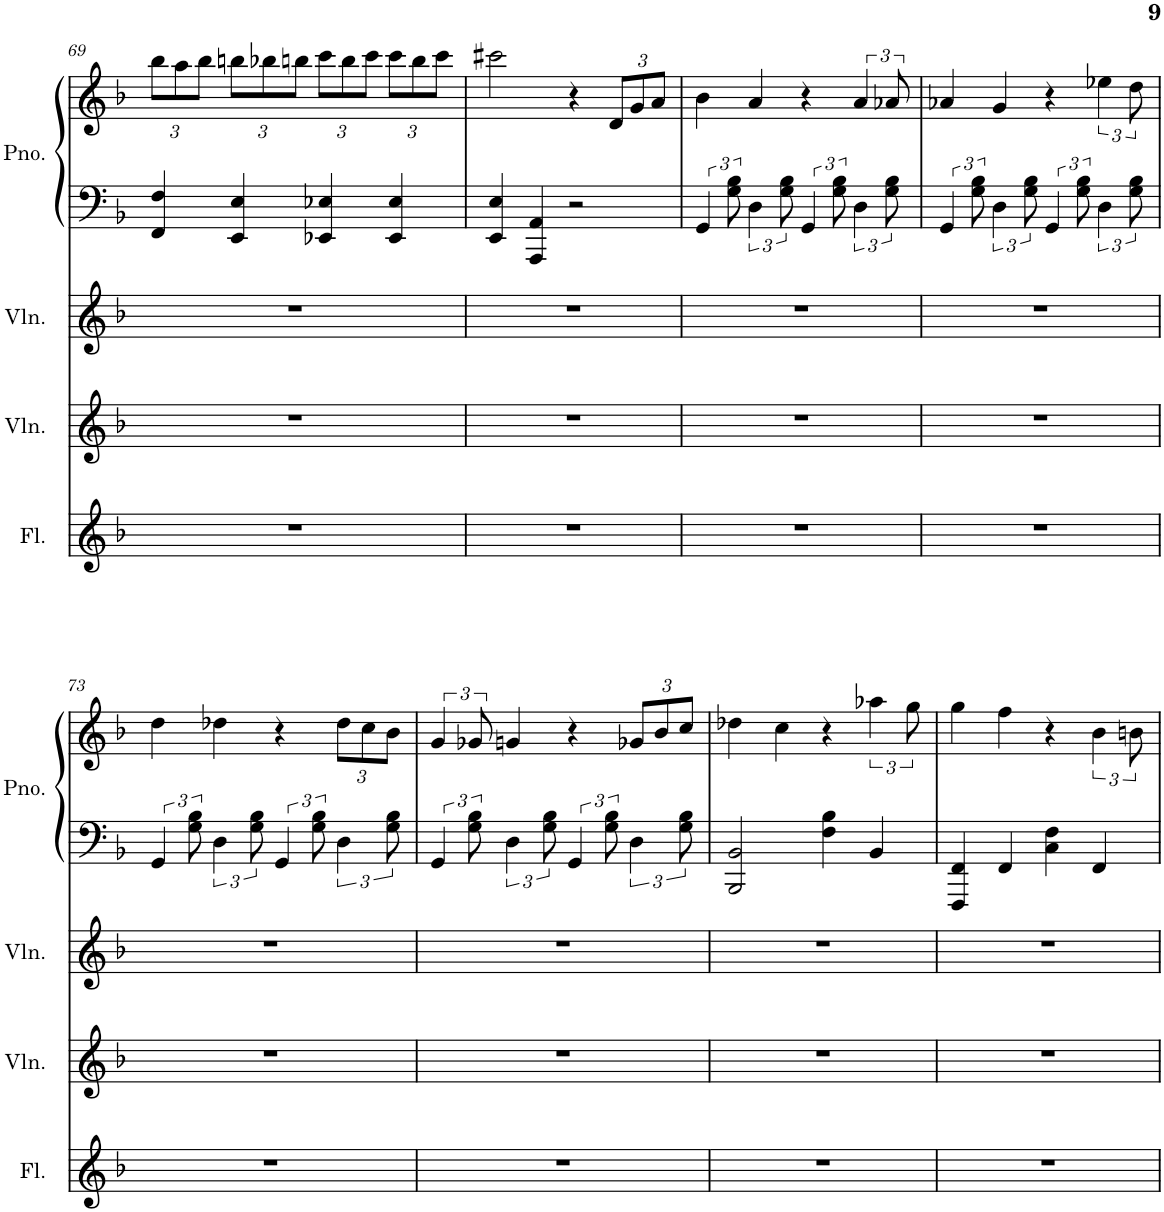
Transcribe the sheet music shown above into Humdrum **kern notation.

**kern	**kern	**kern	**kern	**kern
*part4	*part3	*part2	*part1	*part1
*staff5	*staff4	*staff3	*staff2	*staff1
*I"Flute	*I"Violin	*I"Violin	*I"Piano	*
*I'Fl.	*I'Vln.	*I'Vln.	*I'Pno.	*
!!LO:PB:g=z
*clefG2	*clefG2	*clefG2	*clefF4	*clefG2
*k[b-]	*k[b-]	*k[b-]	*k[b-]	*k[b-]
*M4/4	*M4/4	*M4/4	*M4/4	*M4/4
*	*	*	*	*Xbrackettup
=69	=69	=69	=69	=69
1r	1r	1r	4FF/ 4F/	12bb-\L
.	.	.	.	12aa\
.	.	.	.	12bb-\J
.	.	.	4EE/ 4E/	12bbn\L
.	.	.	.	12bb-X\
.	.	.	.	12bbn\J
.	.	.	4EE-X/ 4E-X/	12ccc\L
.	.	.	.	12bb\
.	.	.	.	12ccc\J
.	.	.	4EE-/ 4E-/	12ccc\L
.	.	.	.	12bb\
.	.	.	.	12ccc\J
=70	=70	=70	=70	=70
1r	1r	1r	4EE/ 4E/	2ccc#X\
.	.	.	4AAA/ 4AA/	.
.	.	.	2r	4r
.	.	.	.	12d/L
.	.	.	.	12g/
.	.	.	.	12a/J
=71	=71	=71	=71	=71
1r	1r	1r	6GG/	4b-\
.	.	.	12G\ 12B-\	.
.	.	.	6D\	4a/
.	.	.	12G\ 12B-\	.
.	.	.	6GG/	4r
.	.	.	12G\ 12B-\	.
*	*	*	*	*brackettup
.	.	.	6D\	6a/
.	.	.	12G\ 12B-\	12a-X/
=72	=72	=72	=72	=72
1r	1r	1r	6GG/	4a-X/
.	.	.	12G\ 12B-\	.
.	.	.	6D\	4g/
.	.	.	12G\ 12B-\	.
.	.	.	6GG/	4r
.	.	.	12G\ 12B-\	.
.	.	.	6D\	6ee-X\
.	.	.	12G\ 12B-\	12dd\
!!LO:LB:g=z
=73	=73	=73	=73	=73
1r	1r	1r	6GG/	4dd\
.	.	.	12G\ 12B-\	.
.	.	.	6D\	4dd-X\
.	.	.	12G\ 12B-\	.
.	.	.	6GG/	4r
.	.	.	12G\ 12B-\	.
*	*	*	*	*Xbrackettup
.	.	.	6D\	12dd-\L
.	.	.	.	12cc\
.	.	.	12G\ 12B-\	12b-\J
=74	=74	=74	=74	=74
*	*	*	*	*brackettup
1r	1r	1r	6GG/	6g/
.	.	.	12G\ 12B-\	12g-X/
.	.	.	6D\	4gn/
.	.	.	12G\ 12B-\	.
.	.	.	6GG/	4r
.	.	.	12G\ 12B-\	.
*	*	*	*	*Xbrackettup
.	.	.	6D\	12g-X/L
.	.	.	.	12b-/
.	.	.	12G\ 12B-\	12cc/J
=75	=75	=75	=75	=75
1r	1r	1r	2BBB-/ 2BB-/	4dd-X\
.	.	.	.	4cc\
.	.	.	4F\ 4B-\	4r
*	*	*	*	*brackettup
.	.	.	4BB-/	6aa-X\
.	.	.	.	12gg\
=76	=76	=76	=76	=76
1r	1r	1r	4FFF/ 4FF/	4gg\
.	.	.	4FF/	4ff\
.	.	.	4C\ 4F\	4r
.	.	.	4FF/	6b-\
.	.	.	.	12bn\
=	=	=	=	=
*-	*-	*-	*-	*-
